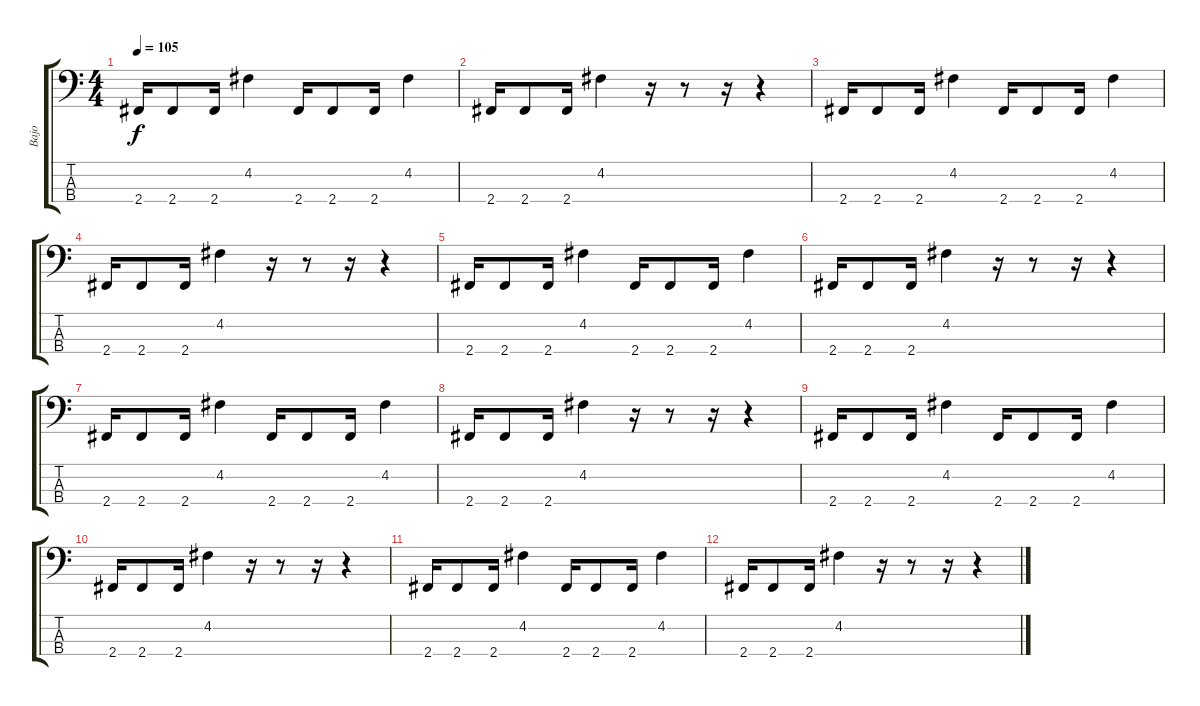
\track ("Bajo" "Bajo") {instrument electricbassfinger}
\staff {score tabs}
\tuning (G2 D2 A1 E1) {hide}
\ts (4 4)
\tempo 105
\clef f4
\ks c
2.4.16{dy f} 2.4.8 2.4.16 4.2.4 2.4.16 2.4.8 2.4.16 4.2.4 |
2.4.16 2.4.8 2.4.16 4.2.4 r.16 r.8 r.16 r.4 |
2.4.16 2.4.8 2.4.16 4.2.4 2.4.16 2.4.8 2.4.16 4.2.4 |
2.4.16 2.4.8 2.4.16 4.2.4 r.16 r.8 r.16 r.4 |
2.4.16 2.4.8 2.4.16 4.2.4 2.4.16 2.4.8 2.4.16 4.2.4 |
2.4.16 2.4.8 2.4.16 4.2.4 r.16 r.8 r.16 r.4 |
2.4.16 2.4.8 2.4.16 4.2.4 2.4.16 2.4.8 2.4.16 4.2.4 |
2.4.16 2.4.8 2.4.16 4.2.4 r.16 r.8 r.16 r.4 |
2.4.16 2.4.8 2.4.16 4.2.4 2.4.16 2.4.8 2.4.16 4.2.4 |
2.4.16 2.4.8 2.4.16 4.2.4 r.16 r.8 r.16 r.4 |
2.4.16 2.4.8 2.4.16 4.2.4 2.4.16 2.4.8 2.4.16 4.2.4 |
2.4.16 2.4.8 2.4.16 4.2.4 r.16 r.8 r.16 r.4
